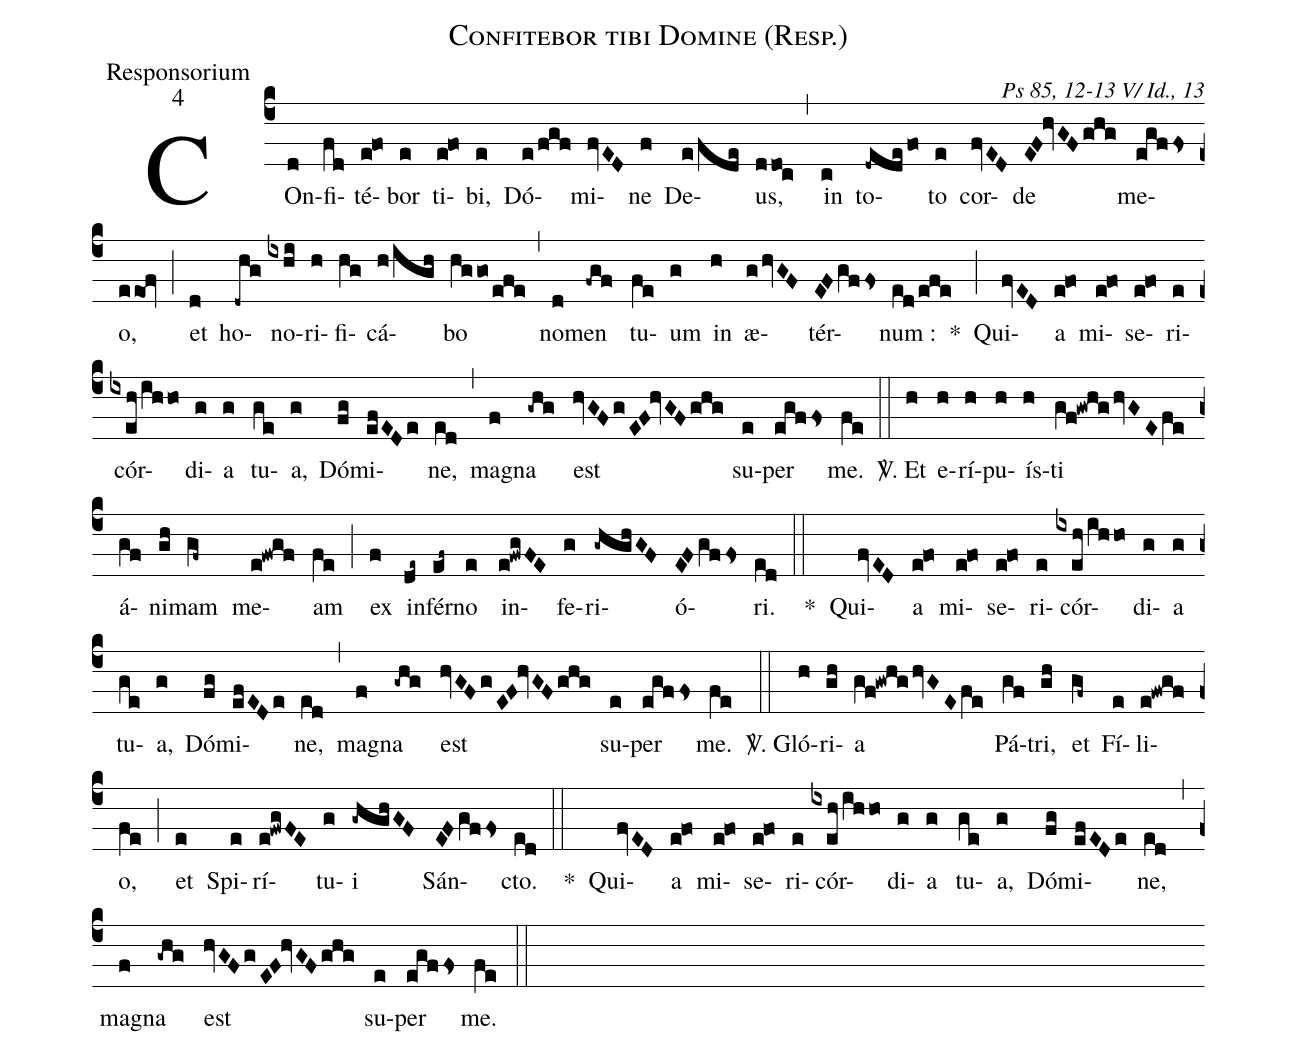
name:Confitebor tibi Domine (Resp.);
office-part:Responsorium;
mode:4;
commentary:Ps 85, 12-13 V/ Id., 13;
%%
(c4)COn(d)fi(fd)té(e!fo)bor(e) ti(e!fo)bi,(e) Dó(e/fgf)mi(fvED)ne(f) De(e/fde)us,(ddoc) (,) in(c) to(-dede/fo)to(e) cor(fvED)de(EF!hvGFghg) me(egffs)o,(eeof) (;) et(d) ho(-dhg)no(ixhi)ri(h)fi(hg)cá(h/igh)bo(hggo/efe) (,) no(d)men(-fgf) tu(fe)um(g) in(h) æ(g/hvGF)tér(EFgffs)num :(ed/efe) *(;) Qui(fvED)a(e!fo) mi(e!fo)se(e!fo)ri(e)cór(ixeh/ihho)di(g)a(g) tu(ge)a,(g) Dó(fg)mi(efEDe)ne,(ed) (,) ma(f)gna(-ghg) est(hvGFgEF!hvGFghg) su(e)per(egffs) me.(fe) (::)

<sp>V/</sp>. Et(h) e(h)rí(h)pu(h)ís(h)ti(gf!gwhg/hvGEfe) á(gf)ni(gh)mam(gf~) me(e!fwgf)am(fe) (;) ex(f) in(de~)fér(ef~)no(e) in(e!fwgFE)fe(g)ri(-ghghGF)ó(EFgffs)ri.(ed) (::)
*() Qui(fvED)a(e!fo) mi(e!fo)se(e!fo)ri(e)cór(ixeh/ihho)di(g)a(g) tu(ge)a,(g) Dó(fg)mi(efEDe)ne,(ed) (,) ma(f)gna(-ghg) est(hvGFgEF!hvGFghg) su(e)per(egffs) me.(fe) (::)

<sp>V/</sp>. Gló(h)ri(gh)a(gf!gwhg/hvGEfe) Pá(gf)tri,(gh) et(gf~) Fí(e)li(e!fwgf)o,(fe) (;)et(e) Spi(e)rí(e!fwgFE)tu(g)i(-ghghGF) Sán(EFgffs)cto.(ed) (::)
*() Qui(fvED)a(e!fo) mi(e!fo)se(e!fo)ri(e)cór(ixeh/ihho)di(g)a(g) tu(ge)a,(g) Dó(fg)mi(efEDe)ne,(ed) (,) ma(f)gna(-ghg) est(hvGFgEF!hvGFghg) su(e)per(egffs) me.(fe) (::)
